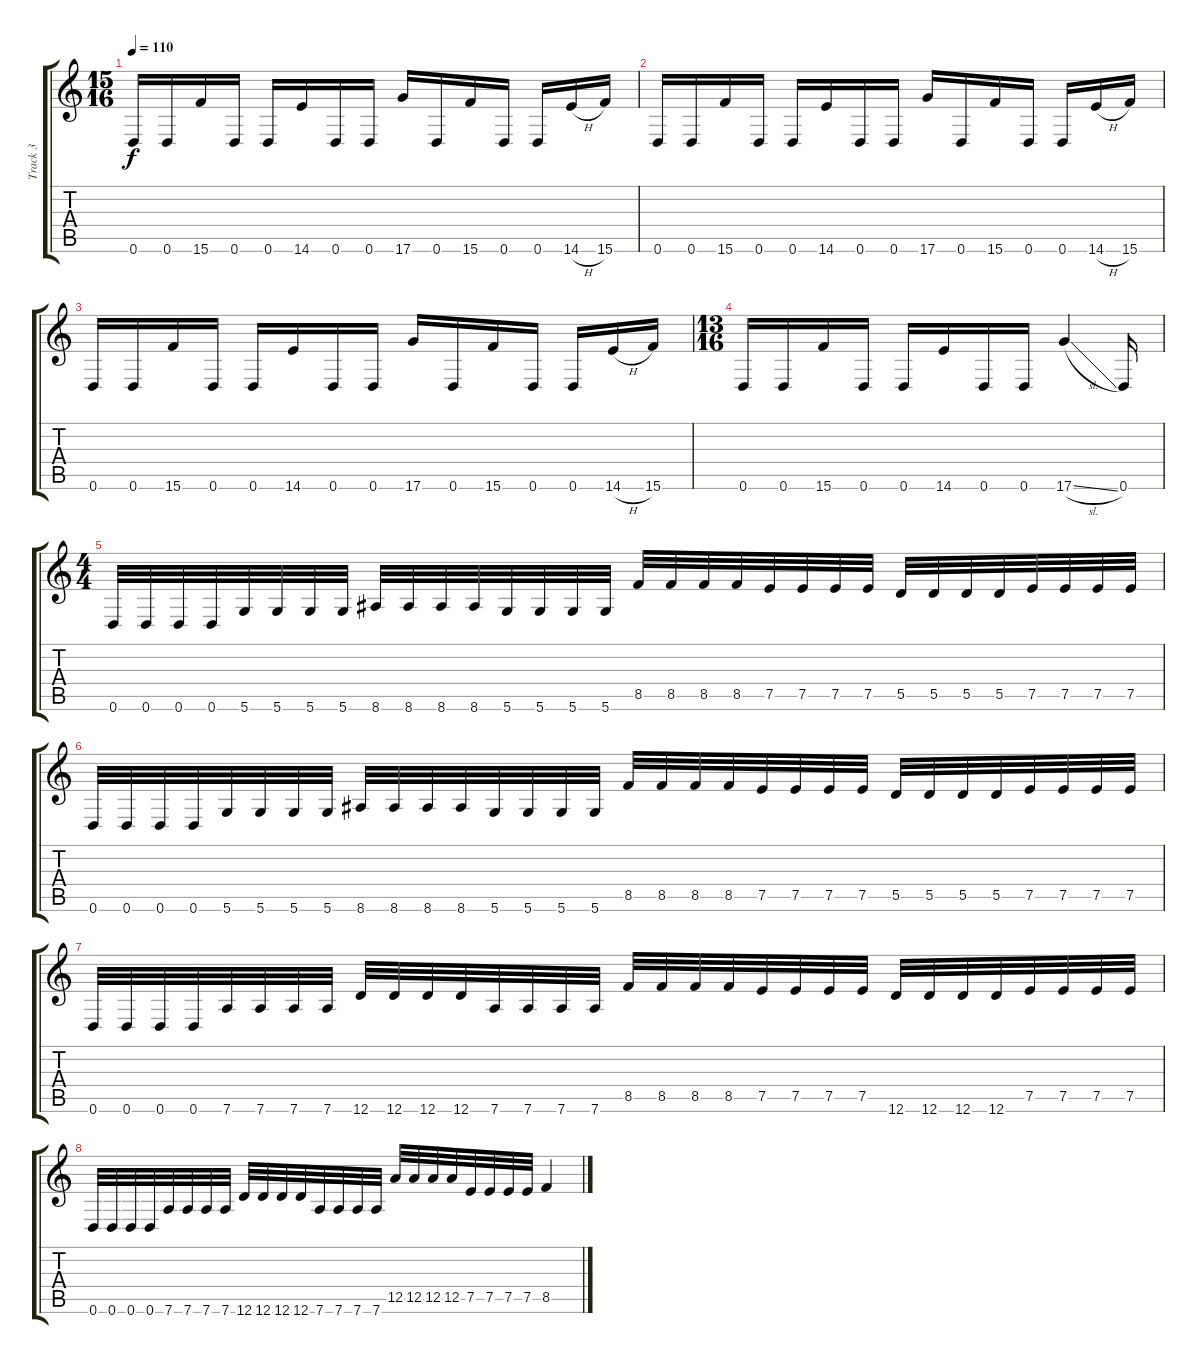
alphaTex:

\track ("Track 3" "Track 3") {instrument overdrivenguitar}
\staff {score tabs}
\tuning (E4 B3 G3 D3 A2 D2) {hide}
\ts (15 16)
\tempo 110
\clef g2
\ks c
0.6.16{dy f} 0.6.16 15.6.16 0.6.16 0.6.16 14.6.16 0.6.16 0.6.16 17.6.16 0.6.16 15.6.16 0.6.16 0.6.16 14.6{h}.16 15.6.16 |
0.6.16 0.6.16 15.6.16 0.6.16 0.6.16 14.6.16 0.6.16 0.6.16 17.6.16 0.6.16 15.6.16 0.6.16 0.6.16 14.6{h}.16 15.6.16 |
0.6.16 0.6.16 15.6.16 0.6.16 0.6.16 14.6.16 0.6.16 0.6.16 17.6.16 0.6.16 15.6.16 0.6.16 0.6.16 14.6{h}.16 15.6.16 |
\ts (13 16)
0.6.16 0.6.16 15.6.16 0.6.16 0.6.16 14.6.16 0.6.16 0.6.16 17.6{sl}.4 0.6.16 |
\ts (4 4)
0.6.32 0.6.32 0.6.32 0.6.32 5.6.32 5.6.32 5.6.32 5.6.32 8.6.32 8.6.32 8.6.32 8.6.32 5.6.32 5.6.32 5.6.32 5.6.32 8.5.32 8.5.32 8.5.32 8.5.32 7.5.32 7.5.32 7.5.32 7.5.32 5.5.32 5.5.32 5.5.32 5.5.32 7.5.32 7.5.32 7.5.32 7.5.32 |
0.6.32 0.6.32 0.6.32 0.6.32 5.6.32 5.6.32 5.6.32 5.6.32 8.6.32 8.6.32 8.6.32 8.6.32 5.6.32 5.6.32 5.6.32 5.6.32 8.5.32 8.5.32 8.5.32 8.5.32 7.5.32 7.5.32 7.5.32 7.5.32 5.5.32 5.5.32 5.5.32 5.5.32 7.5.32 7.5.32 7.5.32 7.5.32 |
0.6.32 0.6.32 0.6.32 0.6.32 7.6.32 7.6.32 7.6.32 7.6.32 12.6.32 12.6.32 12.6.32 12.6.32 7.6.32 7.6.32 7.6.32 7.6.32 8.5.32 8.5.32 8.5.32 8.5.32 7.5.32 7.5.32 7.5.32 7.5.32 12.6.32 12.6.32 12.6.32 12.6.32 7.5.32 7.5.32 7.5.32 7.5.32 |
0.6.32 0.6.32 0.6.32 0.6.32 7.6.32 7.6.32 7.6.32 7.6.32 12.6.32 12.6.32 12.6.32 12.6.32 7.6.32 7.6.32 7.6.32 7.6.32 12.5.32 12.5.32 12.5.32 12.5.32 7.5.32 7.5.32 7.5.32 7.5.32 8.5.4
